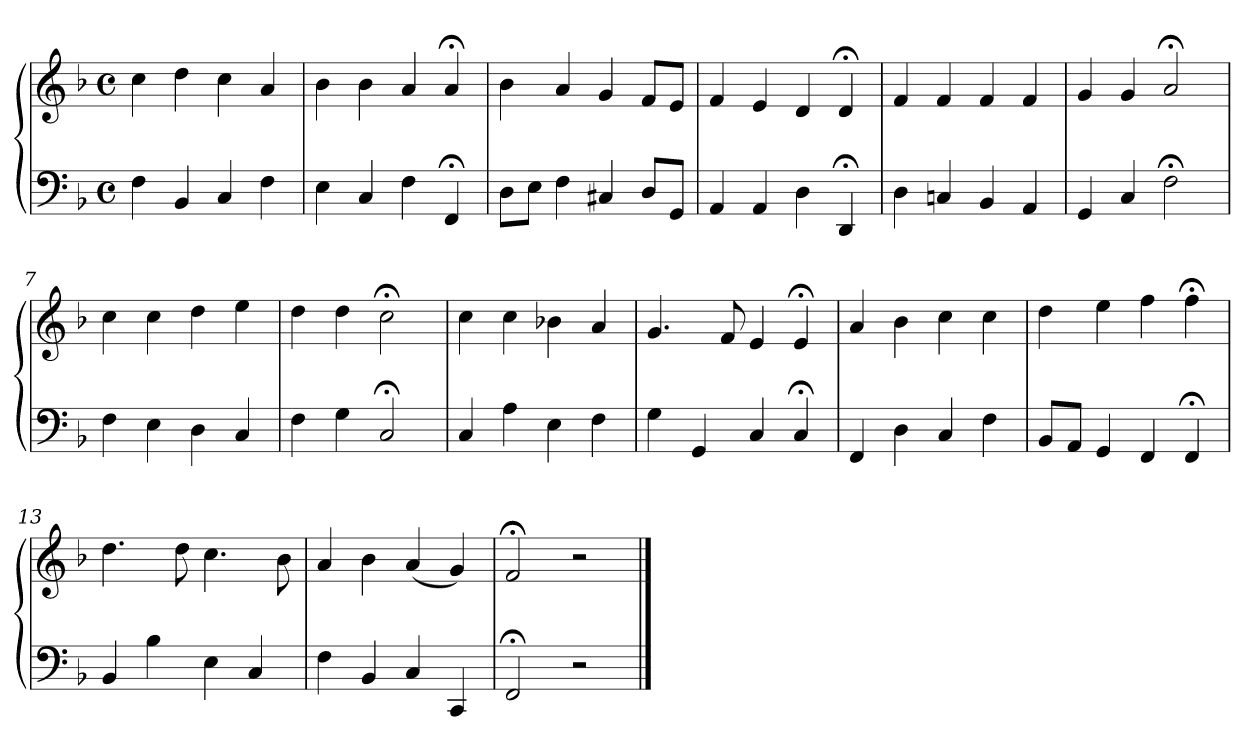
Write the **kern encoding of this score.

**kern	**kern
*part1	*part1
*staff2	*staff1
*clefF4	*clefG2
*k[b-]	*k[b-]
*M4/4	*M4/4
*met(c)	*met(c)
=1	=1
4F	4cc
4BB-	4dd
4C	4cc
4F	4a
=2	=2
4E	4b-
4C	4b-
4F	4a
4FF;<	4a;<
=3	=3
8DL	4b-
8EJ	.
4F	4a
4C#X	4g
8DL	8fL
8GGJ	8eJ
=4	=4
4AA	4f
4AA	4e
4D	4d
4DD;<	4d;<
=5	=5
4D	4f
4Cn	4f
4BB-	4f
4AA	4f
=6	=6
4GG	4g
4C	4g
2F;<	2a;<
=7	=7
4F	4cc
4E	4cc
4D	4dd
4C	4ee
!!LO:LB:g=z
=8	=8
4F	4dd
4G	4dd
2C;<	2cc;<
=9	=9
4C	4cc
4A	4cc
4E	4b-X
4F	4a
=10	=10
4G	4.g
4GG	.
.	8f
4C	4e
4C;<	4e;<
=11	=11
4FF	4a
4D	4b-
4C	4cc
4F	4cc
=12	=12
8BB-L	4dd
8AAJ	.
4GG	4ee
4FF	4ff
4FF;<	4ff;<
=13	=13
4BB-	4.dd
4B-	.
.	8dd
4E	4.cc
4C	.
.	8b-
=14	=14
4F	4a
4BB-	4b-
4C	(4a
4CC	4g)
!!LO:LB:g=z
=15	=15
2FF;<	2f;<
2r	2r
==	==
*-	*-
